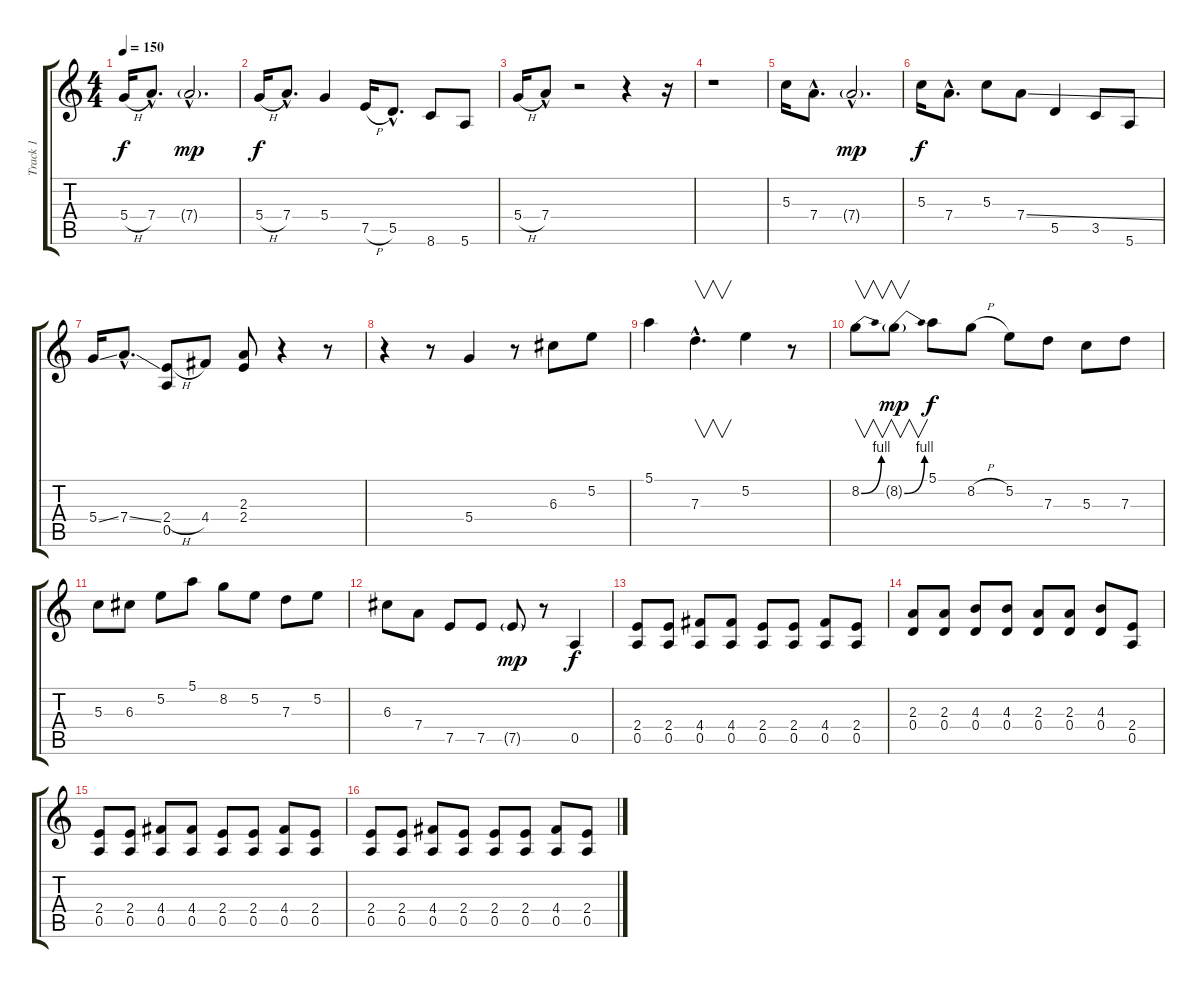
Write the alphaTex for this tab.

\track ("Track 1" "Track 1") {instrument acousticguitarnylon}
\staff {score tabs}
\tuning (E4 B3 G3 D3 A2 E2) {hide}
\ts (4 4)
\tempo 150
\clef g2
\ks c
5.4{h}.16{dy f instrument acousticguitarnylon} 7.4{hac}.8{d} 7.4{g hac}.2{d dy mp} |
5.4{h}.16{dy f} 7.4{hac}.8{d} 5.4.4 7.5{h}.16 5.5{hac}.8{d} 8.6.8 5.6.8 |
5.4{h}.16 7.4{hac}.8 r.2 r.4 r.16 |
r.1 |
5.3.16 7.4{hac}.8{d} 7.4{g hac}.2{d dy mp} |
5.3.16{dy f} 7.4{hac}.8{d} 5.3.8 7.4{ss}.8 5.5.4 3.5.8 5.6.8 |
5.4{ss}.16 7.4{ss hac}.8{d} (2.4{h} 0.5).8 4.4.8 (2.3 2.4).8 r.4 r.8 |
r.4 r.8 5.4.4 r.8 6.3.8 5.2.8 |
5.1.4 7.3{hac}.4{v d} 5.2.4 r.8 |
8.2{be (bend 0 0 60 4)}.8{v} 8.2{be (bend 0 0 60 4) g}.8{v dy mp} 5.1.8{dy f} 8.2{h}.8 5.2.8 7.3.8 5.3.8 7.3.8 |
5.3.8 6.3.8 5.2.8 5.1.8 8.2.8 5.2.8 7.3.8 5.2.8 |
6.3.8 7.4.8 7.5.8 7.5.8 7.5{g}.8{dy mp} r.8 0.5.4{dy f} |
(2.4 0.5).8 (2.4 0.5).8 (4.4 0.5).8 (4.4 0.5).8 (2.4 0.5).8 (2.4 0.5).8 (4.4 0.5).8 (2.4 0.5).8 |
(2.3 0.4).8 (2.3 0.4).8 (4.3 0.4).8 (4.3 0.4).8 (2.3 0.4).8 (2.3 0.4).8 (4.3 0.4).8 (2.4 0.5).8 |
(2.4 0.5).8 (2.4 0.5).8 (4.4 0.5).8 (4.4 0.5).8 (2.4 0.5).8 (2.4 0.5).8 (4.4 0.5).8 (2.4 0.5).8 |
(2.4 0.5).8 (2.4 0.5).8 (4.4 0.5).8 (2.4 0.5).8 (2.4 0.5).8 (2.4 0.5).8 (4.4 0.5).8 (2.4 0.5).8
